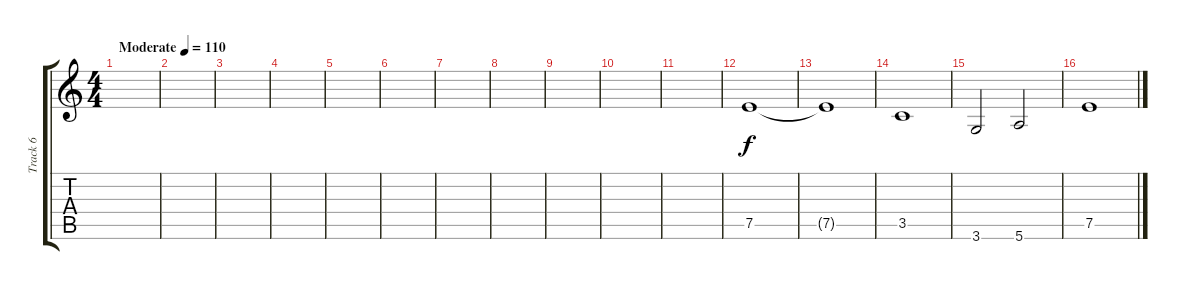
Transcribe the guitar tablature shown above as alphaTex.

\track ("Track 6" "Track 6") {instrument acousticguitarsteel}
\staff {score tabs}
\tuning (E4 B3 G3 D3 A2 E2) {hide}
\ts (4 4)
\tempo (110 "Moderate")
\clef g2
\ks c
|
|
|
|
|
|
|
|
|
|
|
7.5.1 |
7.5{t}.1 |
3.5.1 |
3.6.2 5.6.2 |
7.5.1
